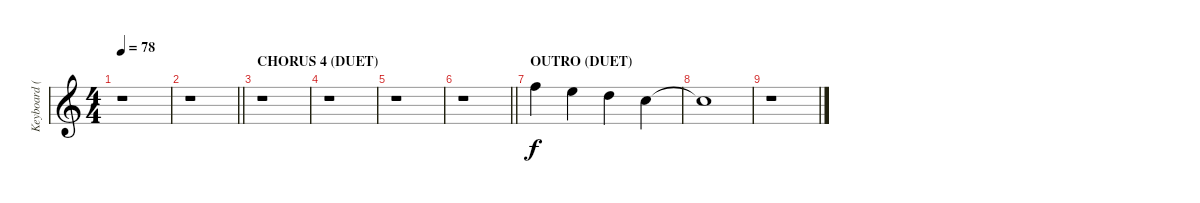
\track ("Keyboard (Brightness FX)" "Keyboard (") {instrument fx5brightness}
\staff {score}
\tuning (E4 B3 G3 D3 A2 E2 B1) {hide}
\ts (4 4)
\tempo 78
\clef g2
\ks c
r.1{dy f} |
\barLineRight lightlight
r.1 |
\section ("" "CHORUS 4 (DUET)")
r.1 |
r.1 |
r.1 |
\barLineRight lightlight
r.1 |
\section ("" "OUTRO (DUET)")
13.1.4 12.1.4 10.1.4 8.1.4 |
8.1{t}.1 |
r.1
